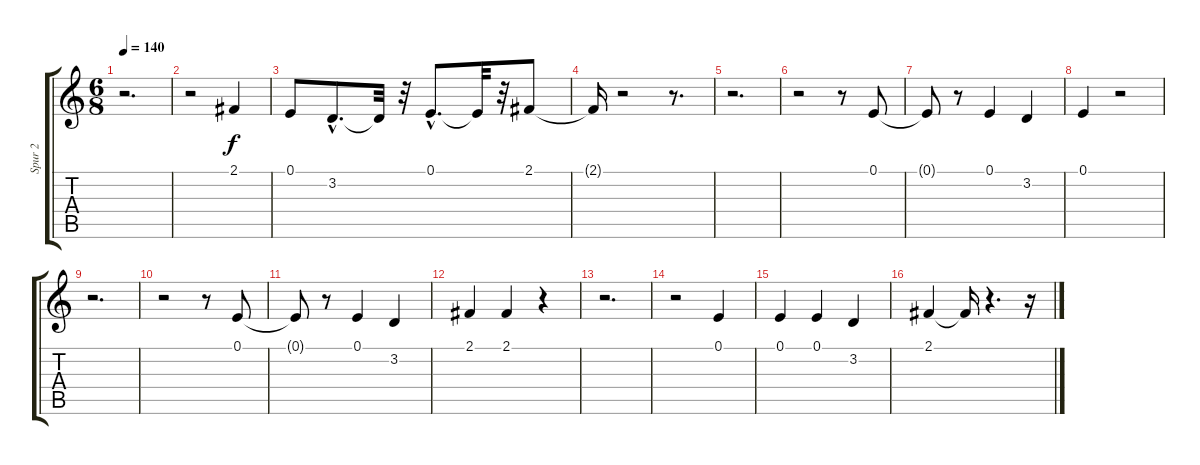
\track ("Spur 2" "Spur 2") {instrument pad3polysynth}
\staff {score tabs}
\tuning (E4 B3 G3 D3 A2 E2) {hide}
\ts (6 8)
\tempo 140
\clef g2
\ks c
r.2{d dy f} |
r.2 2.1.4 |
0.1.8 3.2{hac}.8{d} 3.2{t}.32 r.32 0.1{hac}.8{d} 0.1{t}.32 r.32 2.1.8 |
2.1{t}.16 r.2 r.8{d} |
r.2{d} |
r.2 r.8 0.1.8 |
0.1{t}.8 r.8 0.1.4 3.2.4 |
0.1.4 r.2 |
r.2{d} |
r.2 r.8 0.1.8 |
0.1{t}.8 r.8 0.1.4 3.2.4 |
2.1.4 2.1.4 r.4 |
r.2{d} |
r.2 0.1.4 |
0.1.4 0.1.4 3.2.4 |
2.1.4 2.1{t}.16 r.4{d} r.16
